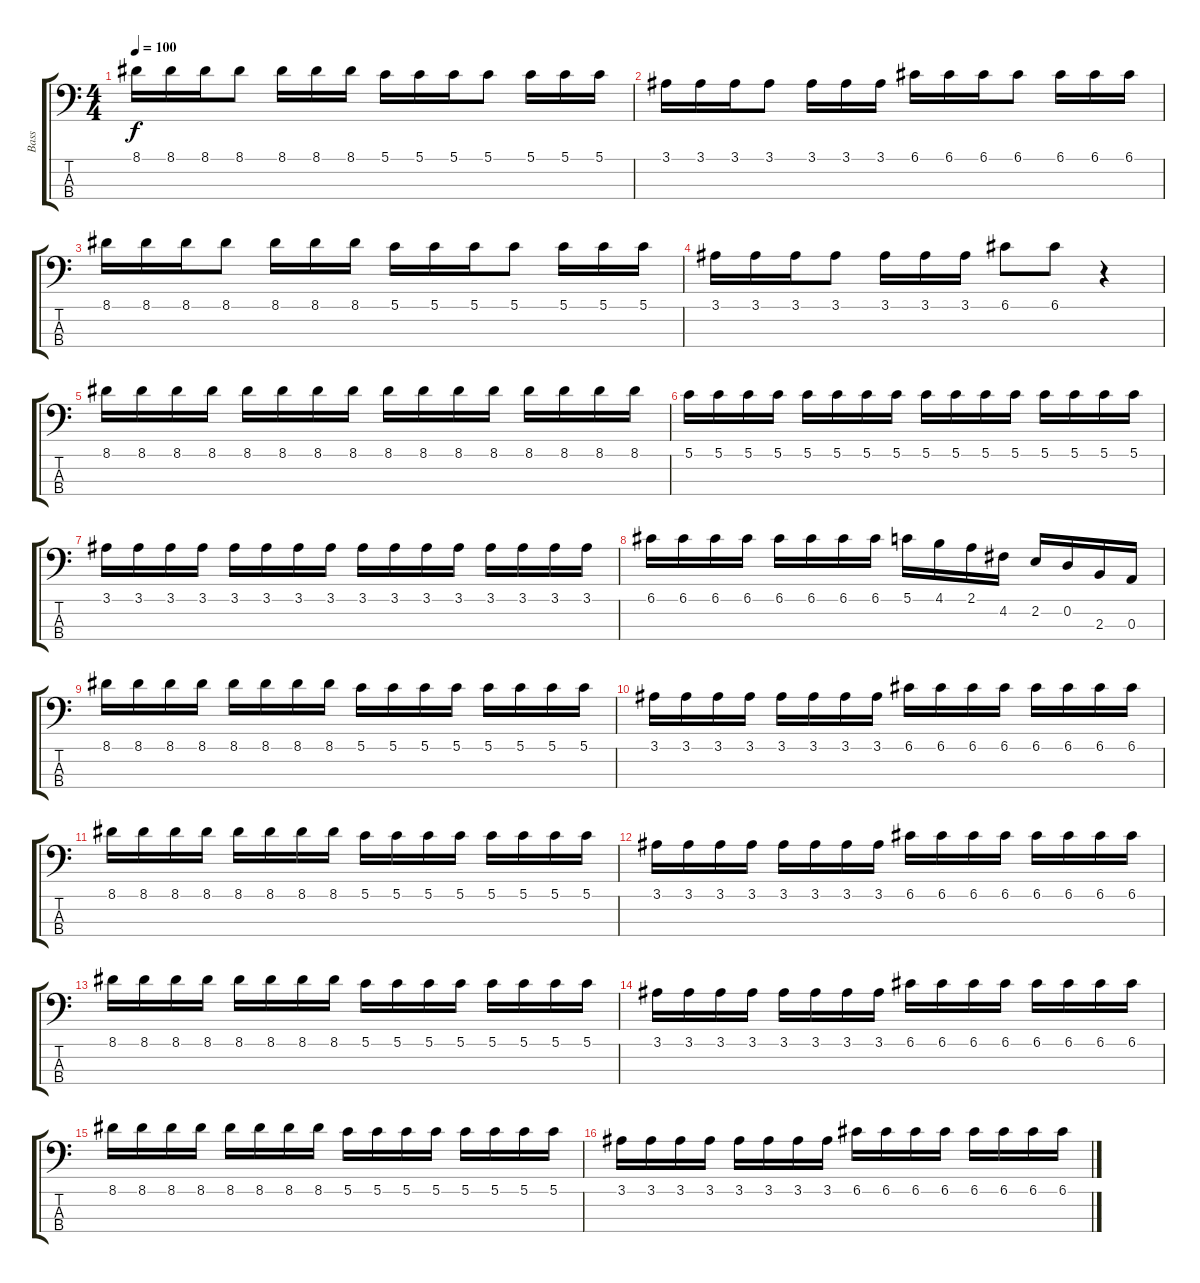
\track ("Bass" "Bass") {instrument electricbasspick}
\staff {score tabs}
\tuning (G2 D2 A1 E1) {hide}
\ts (4 4)
\tempo 100
\clef f4
\ks c
8.1.16{dy f} 8.1.16 8.1.16 8.1.8 8.1.16 8.1.16 8.1.16 5.1.16 5.1.16 5.1.16 5.1.8 5.1.16 5.1.16 5.1.16 |
3.1.16 3.1.16 3.1.16 3.1.8 3.1.16 3.1.16 3.1.16 6.1.16 6.1.16 6.1.16 6.1.8 6.1.16 6.1.16 6.1.16 |
8.1.16 8.1.16 8.1.16 8.1.8 8.1.16 8.1.16 8.1.16 5.1.16 5.1.16 5.1.16 5.1.8 5.1.16 5.1.16 5.1.16 |
3.1.16 3.1.16 3.1.16 3.1.8 3.1.16 3.1.16 3.1.16 6.1.8 6.1.8 r.4 |
8.1.16 8.1.16 8.1.16 8.1.16 8.1.16 8.1.16 8.1.16 8.1.16 8.1.16 8.1.16 8.1.16 8.1.16 8.1.16 8.1.16 8.1.16 8.1.16 |
5.1.16 5.1.16 5.1.16 5.1.16 5.1.16 5.1.16 5.1.16 5.1.16 5.1.16 5.1.16 5.1.16 5.1.16 5.1.16 5.1.16 5.1.16 5.1.16 |
3.1.16 3.1.16 3.1.16 3.1.16 3.1.16 3.1.16 3.1.16 3.1.16 3.1.16 3.1.16 3.1.16 3.1.16 3.1.16 3.1.16 3.1.16 3.1.16 |
6.1.16 6.1.16 6.1.16 6.1.16 6.1.16 6.1.16 6.1.16 6.1.16 5.1.16 4.1.16 2.1.16 4.2.16 2.2.16 0.2.16 2.3.16 0.3.16 |
8.1.16 8.1.16 8.1.16 8.1.16 8.1.16 8.1.16 8.1.16 8.1.16 5.1.16 5.1.16 5.1.16 5.1.16 5.1.16 5.1.16 5.1.16 5.1.16 |
3.1.16 3.1.16 3.1.16 3.1.16 3.1.16 3.1.16 3.1.16 3.1.16 6.1.16 6.1.16 6.1.16 6.1.16 6.1.16 6.1.16 6.1.16 6.1.16 |
8.1.16 8.1.16 8.1.16 8.1.16 8.1.16 8.1.16 8.1.16 8.1.16 5.1.16 5.1.16 5.1.16 5.1.16 5.1.16 5.1.16 5.1.16 5.1.16 |
3.1.16 3.1.16 3.1.16 3.1.16 3.1.16 3.1.16 3.1.16 3.1.16 6.1.16 6.1.16 6.1.16 6.1.16 6.1.16 6.1.16 6.1.16 6.1.16 |
8.1.16 8.1.16 8.1.16 8.1.16 8.1.16 8.1.16 8.1.16 8.1.16 5.1.16 5.1.16 5.1.16 5.1.16 5.1.16 5.1.16 5.1.16 5.1.16 |
3.1.16 3.1.16 3.1.16 3.1.16 3.1.16 3.1.16 3.1.16 3.1.16 6.1.16 6.1.16 6.1.16 6.1.16 6.1.16 6.1.16 6.1.16 6.1.16 |
8.1.16 8.1.16 8.1.16 8.1.16 8.1.16 8.1.16 8.1.16 8.1.16 5.1.16 5.1.16 5.1.16 5.1.16 5.1.16 5.1.16 5.1.16 5.1.16 |
3.1.16 3.1.16 3.1.16 3.1.16 3.1.16 3.1.16 3.1.16 3.1.16 6.1.16 6.1.16 6.1.16 6.1.16 6.1.16 6.1.16 6.1.16 6.1.16
